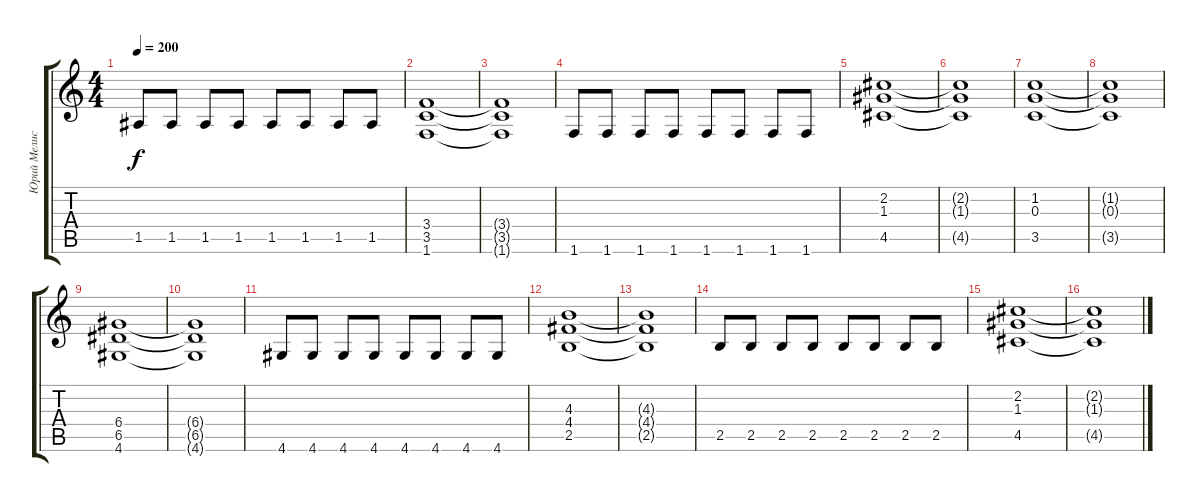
\track ("Юрий Мелисов" "Юрий Мелис") {instrument overdrivenguitar}
\staff {score tabs}
\tuning (E4 B3 G3 D3 A2 E2) {hide}
\ts (4 4)
\tempo 200
\clef g2
\ks c
1.5.8{dy f} 1.5.8 1.5.8 1.5.8 1.5.8 1.5.8 1.5.8 1.5.8 |
(3.4 3.5 1.6).1 |
(3.4{t} 3.5{t} 1.6{t}).1 |
1.6.8 1.6.8 1.6.8 1.6.8 1.6.8 1.6.8 1.6.8 1.6.8 |
(2.2 1.3 4.5).1 |
(2.2{t} 1.3{t} 4.5{t}).1 |
(1.2 0.3 3.5).1 |
(1.2{t} 0.3{t} 3.5{t}).1 |
(6.4 6.5 4.6).1 |
(6.4{t} 6.5{t} 4.6{t}).1 |
4.6.8 4.6.8 4.6.8 4.6.8 4.6.8 4.6.8 4.6.8 4.6.8 |
(4.3 4.4 2.5).1 |
(4.3{t} 4.4{t} 2.5{t}).1 |
2.5.8 2.5.8 2.5.8 2.5.8 2.5.8 2.5.8 2.5.8 2.5.8 |
(2.2 1.3 4.5).1 |
(2.2{t} 1.3{t} 4.5{t}).1
